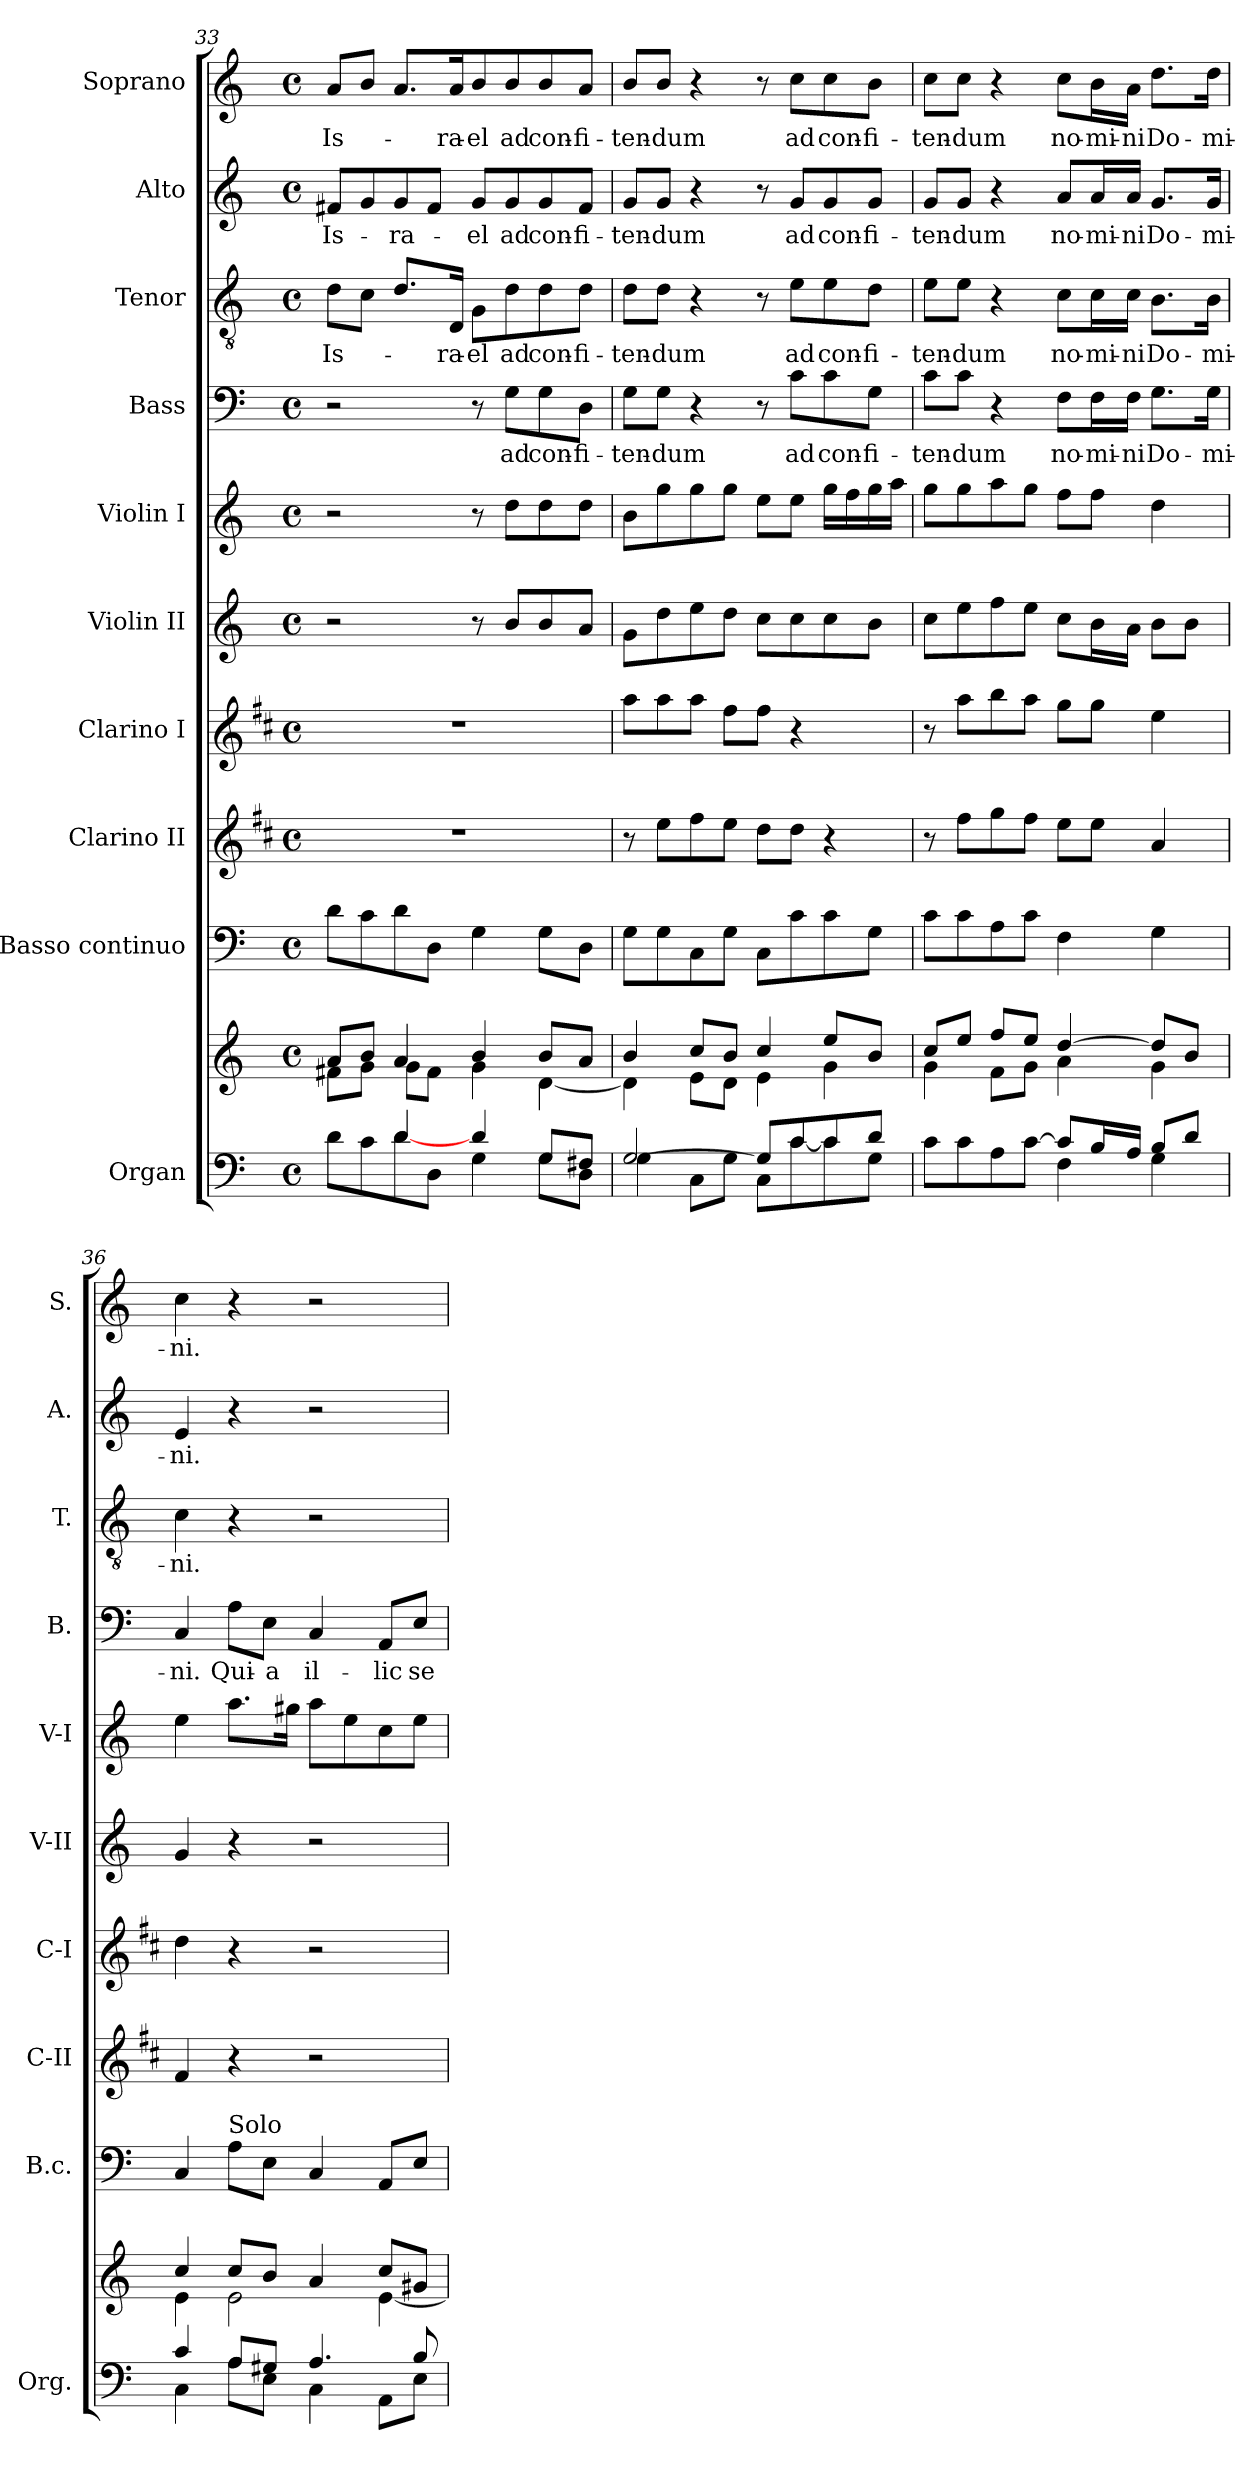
**kern	**kern	**kern	**kern	**kern	**kern	**kern	**kern	**text	**kern	**text	**kern	**text	**kern	**text
*part10	*part10	*part9	*part8	*part7	*part6	*part5	*part4	*part4	*part3	*part3	*part2	*part2	*part1	*part1
*staff11	*staff10	*staff9	*staff8	*staff7	*staff6	*staff5	*staff4	*staff4	*staff3	*staff3	*staff2	*staff2	*staff1	*staff1
*I"Organ	*	*I"Basso  continuo	*I"Clarino II	*I"Clarino I	*I"Violin II	*I"Violin I	*I"Bass	*	*I"Tenor	*	*I"Alto	*	*I"Soprano	*
*I'Org.	*	*I'B.c.	*I'C-II	*I'C-I	*I'V-II	*I'V-I	*I'B.	*	*I'T.	*	*I'A.	*	*I'S.	*
!!LO:PB:g=z
*clefF4	*clefG2	*clefF4	*clefG2	*clefG2	*clefG2	*clefG2	*clefF4	*	*clefGv2	*	*clefG2	*	*clefG2	*
*	*	*	*ITrd1c2	*ITrd1c2	*	*	*	*	*	*	*	*	*	*
*k[]	*k[]	*k[]	*k[]	*k[]	*k[]	*k[]	*k[]	*	*k[]	*	*k[]	*	*k[]	*
*C:	*C:	*C:	*C:	*C:	*C:	*C:	*C:	*	*C:	*	*C:	*	*C:	*
*M4/4	*M4/4	*M4/4	*M4/4	*M4/4	*M4/4	*M4/4	*M4/4	*	*M4/4	*	*M4/4	*	*M4/4	*
*met(c)	*met(c)	*met(c)	*met(c)	*met(c)	*met(c)	*met(c)	*met(c)	*	*met(c)	*	*met(c)	*	*met(c)	*
=33	=33	=33	=33	=33	=33	=33	=33	=33	=33	=33	=33	=33	=33	=33
*^	*^	*	*	*	*	*	*	*	*	*	*	*	*	*
!	!	!	!	!	!	!	!	!	!	!	!	!LO:LY:b	!	!LO:LY:b	!	!LO:LY:b
8d\L	4ryy	8a/L	8f#X\L	8d\L	1r	1r	2r	2r	2r	.	8d\L	Is-	8f#X/L	Is-	8a/L	Is-
8c\	.	8b/J	8g\J	8c\	.	.	.	.	.	.	8c\J	.	8g/	.	8b/J	.
!	!	!	!	!	!	!	!	!	!	!	!	!	!	!LO:LY:b	!	!
8d\	[>4d/	4a/	8g\L	8d\	.	.	.	.	.	.	8.d/L	.	8g/	-ra-	8.a/L	.
8D\J	.	.	8f#\J	8D\J	.	.	.	.	.	.	.	.	8f#/J	.	.	.
!	!	!	!	!	!	!	!	!	!	!	!	!LO:LY:b	!	!	!	!LO:LY:b
.	.	.	.	.	.	.	.	.	.	.	16D/Jk	-ra-	.	.	16a/k	-ra-
!	!	!	!	!	!	!	!	!	!	!	!	!LO:LY:b	!	!LO:LY:b	!	!LO:LY:b
4d/	4G\	4b/	4g\	4G\	.	.	8r	8r	8r	.	8G\L	-el	8g/L	-el	8b/	-el
!	!	!	!	!	!	!	!	!	!	!LO:LY:b	!	!LO:LY:b	!	!LO:LY:b	!	!LO:LY:b
.	.	.	.	.	.	.	8b/L	8dd\L	8G\L	ad	8d\	ad	8g/	ad	8b/	ad
!	!	!	!	!	!	!	!	!	!	!LO:LY:b	!	!LO:LY:b	!	!LO:LY:b	!	!LO:LY:b
8G/L	8G\L	8b/L	[<4d\	8G\L	.	.	8b/	8dd\	8G\	con-	8d\	con-	8g/	con-	8b/	con-
!	!	!	!	!	!	!	!	!	!	!LO:LY:b	!	!LO:LY:b	!	!LO:LY:b	!	!LO:LY:b
8F#X/J	8D\J	8a/J	.	8D\J	.	.	8a/J	8dd\J	8D\J	-fi-	8d\J	-fi-	8f#/J	-fi-	8a/J	-fi-
=34	=34	=34	=34	=34	=34	=34	=34	=34	=34	=34	=34	=34	=34	=34	=34	=34
!	!	!	!	!	!	!	!	!	!	!LO:LY:b	!	!LO:LY:b	!	!LO:LY:b	!	!LO:LY:b
[>2G/	4G\	4b/	4d\]	8G\L	8r	8gg\L	8g\L	8b\L	8G\L	-ten-	8d\L	-ten-	8g/L	-ten-	8b/L	-ten-
!	!	!	!	!	!	!	!	!	!	!LO:LY:b	!	!LO:LY:b	!	!LO:LY:b	!	!LO:LY:b
.	.	.	.	8G\	8dd\L	8gg\	8dd\	8gg\	8G\J	-dum	8d\J	-dum	8g/J	-dum	8b/J	-dum
.	8C\L	8cc/L	8e\L	8C\	8ee\	8gg\J	8ee\	8gg\	4r	.	4r	.	4r	.	4r	.
.	8G\J	8b/J	8d\J	8G\J	8dd\J	8ee\L	8dd\J	8gg\J	.	.	.	.	.	.	.	.
8G/L]	8C\L	4cc/	4e\	8C\L	8cc\L	8ee\J	8cc\L	8ee\L	8r	.	8r	.	8r	.	8r	.
!	!	!	!	!	!	!	!	!	!	!LO:LY:b	!	!LO:LY:b	!	!LO:LY:b	!	!LO:LY:b
8c/	[>8c\	.	.	8c\	8cc\J	4r	8cc\	8ee\J	8c\L	ad	8e\L	ad	8g/L	ad	8cc\L	ad
!	!	!	!	!	!	!	!	!	!	!LO:LY:b	!	!LO:LY:b	!	!LO:LY:b	!	!LO:LY:b
8c/	8c\]	8ee/L	4g\	8c\	4r	.	8cc\	16gg\LL	8c\	con-	8e\	con-	8g/	con-	8cc\	con-
.	.	.	.	.	.	.	.	16ff\	.	.	.	.	.	.	.	.
!	!	!	!	!	!	!	!	!	!	!LO:LY:b	!	!LO:LY:b	!	!LO:LY:b	!	!LO:LY:b
8d/J	8G\J	8b/J	.	8G\J	.	8ryy	8b\J	16gg\	8G\J	-fi-	8d\J	-fi-	8g/J	-fi-	8b\J	-fi-
.	.	.	.	.	.	.	.	16aa\JJ	.	.	.	.	.	.	.	.
=35	=35	=35	=35	=35	=35	=35	=35	=35	=35	=35	=35	=35	=35	=35	=35	=35
!	!	!	!	!	!	!	!	!	!	!LO:LY:b	!	!LO:LY:b	!	!LO:LY:b	!	!LO:LY:b
8c\L	2ryy	8cc/L	4g\	8c\L	8r	8r	8cc\L	8gg\L	8c\L	-ten-	8e\L	-ten-	8g/L	-ten-	8cc\L	-ten-
!	!	!	!	!	!	!	!	!	!	!LO:LY:b	!	!LO:LY:b	!	!LO:LY:b	!	!LO:LY:b
8c\	.	8ee/J	.	8c\	8ee\L	8gg\L	8ee\	8gg\	8c\J	-dum	8e\J	-dum	8g/J	-dum	8cc\J	-dum
8A\	.	8ff/L	8f\L	8A\	8ff\	8aa\	8ff\	8aa\	4r	.	4r	.	4r	.	4r	.
[>8c\J	.	8ee/J	8g\J	8c\J	8ee\J	8gg\J	8ee\J	8gg\J	.	.	.	.	.	.	.	.
!	!	!	!	!	!	!	!	!	!	!LO:LY:b	!	!LO:LY:b	!	!LO:LY:b	!	!LO:LY:b
8c/L]	4F\	[>4dd/	4a\	4F\	8dd\L	8ff\L	8cc\L	8ff\L	8F\L	no-	8c\L	no-	8a/L	no-	8cc\L	no-
!	!	!	!	!	!	!	!	!	!	!LO:LY:b	!	!LO:LY:b	!	!LO:LY:b	!	!LO:LY:b
16B/L	.	.	.	.	8dd\J	8ff\J	16b\L	8ff\J	16F\L	-mi-	16c\L	-mi-	16a/L	-mi-	16b\L	-mi-
!	!	!	!	!	!	!	!	!	!	!LO:LY:b	!	!LO:LY:b	!	!LO:LY:b	!	!LO:LY:b
16A/JJ	.	.	.	.	.	.	16a\JJ	.	16F\JJ	-ni	16c\JJ	-ni	16a/JJ	-ni	16a\JJ	-ni
!	!	!	!	!	!	!	!	!	!	!LO:LY:b	!	!LO:LY:b	!	!LO:LY:b	!	!LO:LY:b
8B/L	4G\	8dd/L]	4g\	4G\	4g/	4dd\	8b\L	4dd\	8.G\L	Do-	8.B\L	Do-	8.g/L	Do-	8.dd\L	Do-
8d/J	.	8b/J	.	.	.	.	8b\J	.	.	.	.	.	.	.	.	.
!	!	!	!	!	!	!	!	!	!	!LO:LY:b	!	!LO:LY:b	!	!LO:LY:b	!	!LO:LY:b
.	.	.	.	.	.	.	.	.	16G\Jk	-mi-	16B\Jk	-mi-	16g/Jk	-mi-	16dd\Jk	-mi-
=36	=36	=36	=36	=36	=36	=36	=36	=36	=36	=36	=36	=36	=36	=36	=36	=36
!	!	!	!	!	!	!	!	!	!	!LO:LY:b	!	!LO:LY:b	!	!LO:LY:b	!	!LO:LY:b
4c/	4C\	4cc/	4e\	4C/	4e/	4cc\	4g/	4ee\	4C/	-ni.	4c\	-ni.	4e/	-ni.	4cc\	-ni.
!	!	!	!	!LO:TX:a:t=Solo	!	!	!	!	!	!	!	!	!	!	!	!
!	!	!	!	!	!	!	!	!	!	!LO:LY:b	!	!	!	!	!	!
8A/L	8A\L	8cc/L	2e\	8A\L	4r	4r	4r	8.aa\L	8A\L	Qui-	4r	.	4r	.	4r	.
!	!	!	!	!	!	!	!	!	!	!LO:LY:b	!	!	!	!	!	!
8G#X/J	8E\J	8b/J	.	8E\J	.	.	.	.	8E\J	-a	.	.	.	.	.	.
.	.	.	.	.	.	.	.	16gg#X\Jk	.	.	.	.	.	.	.	.
!	!	!	!	!	!	!	!	!	!	!LO:LY:b	!	!	!	!	!	!
4.A/	4C\	4a/	.	4C/	2r	2r	2r	8aa\L	4C/	il-	2r	.	2r	.	2r	.
.	.	.	.	.	.	.	.	8ee\	.	.	.	.	.	.	.	.
!	!	!	!	!	!	!	!	!	!	!LO:LY:b	!	!	!	!	!	!
.	8AA\L	8cc/L	[<4e\	8AA/L	.	.	.	8cc\	8AA/L	-lic	.	.	.	.	.	.
!	!	!	!	!	!	!	!	!	!	!LO:LY:b	!	!	!	!	!	!
8B/	8E\J	8g#X/J	.	8E/J	.	.	.	8ee\J	8E/J	se-	.	.	.	.	.	.
*v	*v	*	*	*	*	*	*	*	*	*	*	*	*	*	*	*
*	*v	*v	*	*	*	*	*	*	*	*	*	*	*	*	*
=	=	=	=	=	=	=	=	=	=	=	=	=	=	=
*-	*-	*-	*-	*-	*-	*-	*-	*-	*-	*-	*-	*-	*-	*-
